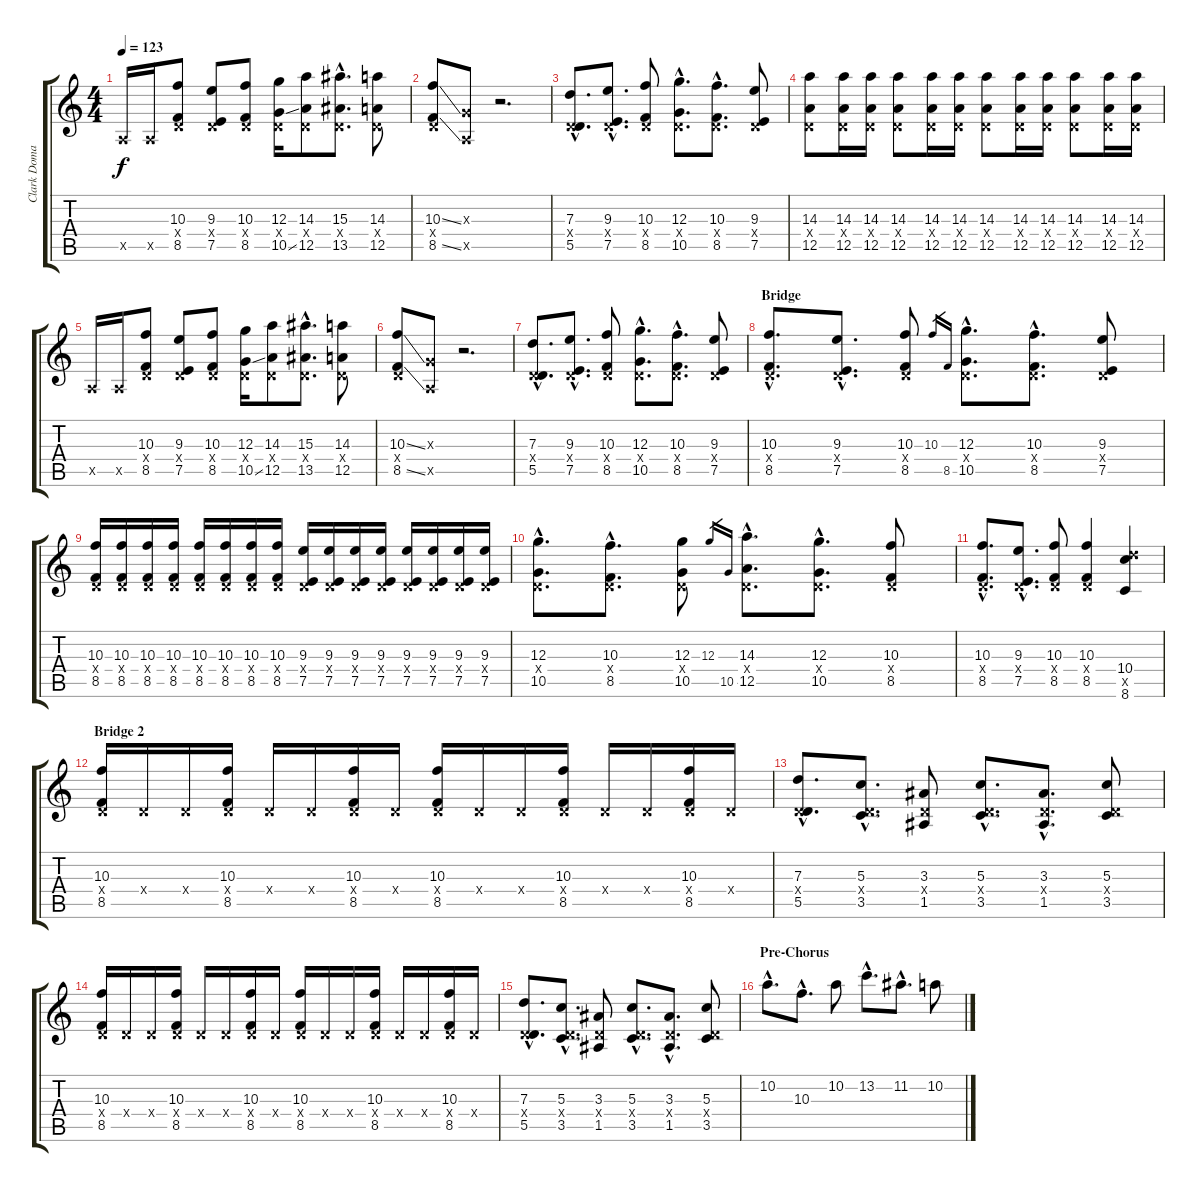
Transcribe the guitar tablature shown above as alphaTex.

\track ("Clark Domae Lead" "Clark Doma") {instrument distortionguitar}
\staff {score tabs}
\tuning (E4 B3 G3 D3 A2 E2) {hide}
\ts (4 4)
\tempo 123
\clef g2
\ks c
0.5{x}.16{dy f} 0.5{x}.16 (10.3 0.4{x} 8.5).8 (9.3 0.4{x} 7.5).8 (10.3 0.4{x} 8.5).8 (12.3 0.4{x} 10.5{ss}).16 (14.3 0.4{x} 12.5).8 (15.3{hac} 0.4{hac x} 13.5{hac}).8{d} (14.3 0.4{x} 12.5).8 |
(10.3{ss} 0.4{x} 8.5{ss}).8 (0.3{x} 0.5{x}).8 r.2{d} |
(7.3{hac} 0.4{hac x} 5.5{hac}).8{d} (9.3{hac} 0.4{hac x} 7.5{hac}).8{d} (10.3 0.4{x} 8.5).8 (12.3{hac} 0.4{hac x} 10.5{hac}).8{d} (10.3{hac} 0.4{hac x} 8.5{hac}).8{d} (9.3 0.4{x} 7.5).8 |
(14.3 0.4{x} 12.5).8 (14.3 0.4{x} 12.5).16 (14.3 0.4{x} 12.5).16 (14.3 0.4{x} 12.5).8 (14.3 0.4{x} 12.5).16 (14.3 0.4{x} 12.5).16 (14.3 0.4{x} 12.5).8 (14.3 0.4{x} 12.5).16 (14.3 0.4{x} 12.5).16 (14.3 0.4{x} 12.5).8 (14.3 0.4{x} 12.5).16 (14.3 0.4{x} 12.5).16 |
0.5{x}.16 0.5{x}.16 (10.3 0.4{x} 8.5).8 (9.3 0.4{x} 7.5).8 (10.3 0.4{x} 8.5).8 (12.3 0.4{x} 10.5{ss}).16 (14.3 0.4{x} 12.5).8 (15.3{hac} 0.4{hac x} 13.5{hac}).8{d} (14.3 0.4{x} 12.5).8 |
(10.3{ss} 0.4{x} 8.5{ss}).8 (0.3{x} 0.5{x}).8 r.2{d} |
(7.3{hac} 0.4{hac x} 5.5{hac}).8{d} (9.3{hac} 0.4{hac x} 7.5{hac}).8{d} (10.3 0.4{x} 8.5).8 (12.3{hac} 0.4{hac x} 10.5{hac}).8{d} (10.3{hac} 0.4{hac x} 8.5{hac}).8{d} (9.3 0.4{x} 7.5).8 |
\section ("" "Bridge")
(10.3{hac} 0.4{hac x} 8.5{hac}).8{d} (9.3{hac} 0.4{hac x} 7.5{hac}).8{d} (10.3 0.4{x} 8.5).8 10.3.16{gr} 8.5.16{gr} (12.3{hac} 0.4{hac x} 10.5{hac}).8{d} (10.3{hac} 0.4{hac x} 8.5{hac}).8{d} (9.3 0.4{x} 7.5).8 |
(10.3 0.4{x} 8.5).16 (10.3 0.4{x} 8.5).16 (10.3 0.4{x} 8.5).16 (10.3 0.4{x} 8.5).16 (10.3 0.4{x} 8.5).16 (10.3 0.4{x} 8.5).16 (10.3 0.4{x} 8.5).16 (10.3 0.4{x} 8.5).16 (9.3 0.4{x} 7.5).16 (9.3 0.4{x} 7.5).16 (9.3 0.4{x} 7.5).16 (9.3 0.4{x} 7.5).16 (9.3 0.4{x} 7.5).16 (9.3 0.4{x} 7.5).16 (9.3 0.4{x} 7.5).16 (9.3 0.4{x} 7.5).16 |
(12.3{hac} 0.4{hac x} 10.5{hac}).8{d} (10.3{hac} 0.4{hac x} 8.5{hac}).8{d} (12.3 0.4{x} 10.5).8 12.3.16{gr} 10.5.16{gr} (14.3{hac} 0.4{hac x} 12.5{hac}).8{d} (12.3{hac} 0.4{hac x} 10.5{hac}).8{d} (10.3 0.4{x} 8.5).8 |
(10.3{hac} 0.4{hac x} 8.5{hac}).8{d} (9.3{hac} 0.4{hac x} 7.5{hac}).8{d} (10.3 0.4{x} 8.5).8 (10.3 0.4{x} 8.5).4 (10.4 17.5{x} 8.6).4 |
\section ("" "Bridge 2")
(10.3 0.4{x} 8.5).16 0.4{x}.16 0.4{x}.16 (10.3 0.4{x} 8.5).16 0.4{x}.16 0.4{x}.16 (10.3 0.4{x} 8.5).16 0.4{x}.16 (10.3 0.4{x} 8.5).16 0.4{x}.16 0.4{x}.16 (10.3 0.4{x} 8.5).16 0.4{x}.16 0.4{x}.16 (10.3 0.4{x} 8.5).16 0.4{x}.16 |
(7.3{hac} 0.4{hac x} 5.5{hac}).8{d} (5.3{hac} 0.4{hac x} 3.5{hac}).8{d} (3.3 0.4{x} 1.5).8 (5.3{hac} 0.4{hac x} 3.5{hac}).8{d} (3.3{hac} 0.4{hac x} 1.5{hac}).8{d} (5.3 0.4{x} 3.5).8 |
(10.3 0.4{x} 8.5).16 0.4{x}.16 0.4{x}.16 (10.3 0.4{x} 8.5).16 0.4{x}.16 0.4{x}.16 (10.3 0.4{x} 8.5).16 0.4{x}.16 (10.3 0.4{x} 8.5).16 0.4{x}.16 0.4{x}.16 (10.3 0.4{x} 8.5).16 0.4{x}.16 0.4{x}.16 (10.3 0.4{x} 8.5).16 0.4{x}.16 |
(7.3{hac} 0.4{hac x} 5.5{hac}).8{d} (5.3{hac} 0.4{hac x} 3.5{hac}).8{d} (3.3 0.4{x} 1.5).8 (5.3{hac} 0.4{hac x} 3.5{hac}).8{d} (3.3{hac} 0.4{hac x} 1.5{hac}).8{d} (5.3 0.4{x} 3.5).8 |
\section ("" "Pre-Chorus")
10.2{hac}.8{d} 10.3{hac}.8{d} 10.2.8 13.2{hac}.8{d} 11.2{hac}.8{d} 10.2.8
